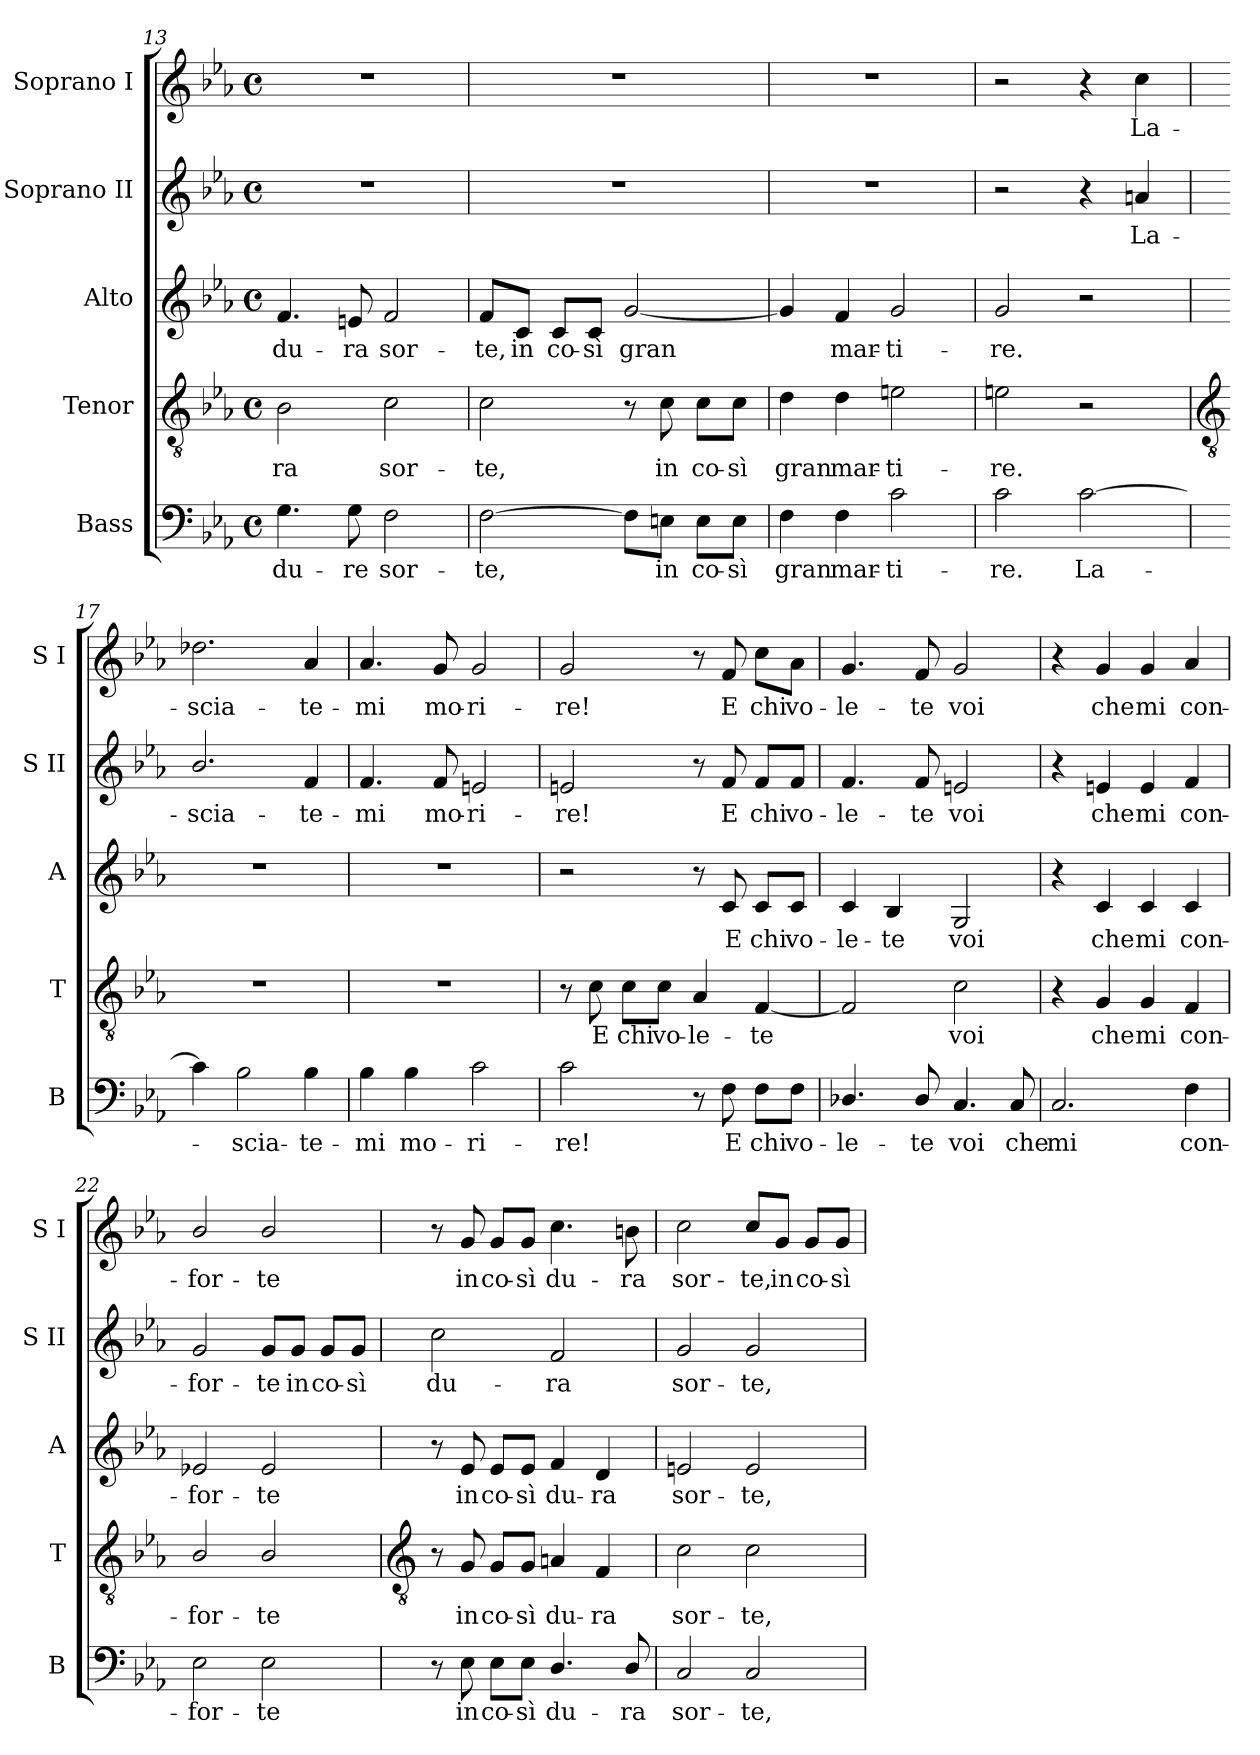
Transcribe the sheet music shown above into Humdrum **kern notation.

**kern	**text	**kern	**text	**kern	**text	**kern	**text	**kern	**text
*part5	*part5	*part4	*part4	*part3	*part3	*part2	*part2	*part1	*part1
*staff5	*staff5	*staff4	*staff4	*staff3	*staff3	*staff2	*staff2	*staff1	*staff1
*I"Bass	*	*I"Tenor	*	*I"Alto	*	*I"Soprano II	*	*I"Soprano I	*
*I'B	*	*I'T	*	*I'A	*	*I'S II	*	*I'S I	*
*clefF4	*	*clefGv2	*	*clefG2	*	*clefG2	*	*clefG2	*
*k[b-e-a-]	*	*k[b-e-a-]	*	*k[b-e-a-]	*	*k[b-e-a-]	*	*k[b-e-a-]	*
*E-:	*	*E-:	*	*E-:	*	*E-:	*	*E-:	*
*M4/4	*	*M4/4	*	*M4/4	*	*M4/4	*	*M4/4	*
*met(c)	*	*met(c)	*	*met(c)	*	*met(c)	*	*met(c)	*
=13	=13	=13	=13	=13	=13	=13	=13	=13	=13
!	!LO:LY:b	!	!LO:LY:b	!	!LO:LY:b	!	!	!	!
4.G	du-	2B-	-ra	4.f	du-	1r	.	1r	.
!	!LO:LY:b	!	!	!	!LO:LY:b	!	!	!	!
8G	-re	.	.	8en	-ra	.	.	.	.
!	!LO:LY:b	!	!LO:LY:b	!	!LO:LY:b	!	!	!	!
2F	sor-	2c	sor-	2f	sor-	.	.	.	.
=14	=14	=14	=14	=14	=14	=14	=14	=14	=14
!	!LO:LY:b	!	!LO:LY:b	!	!LO:LY:b	!	!	!	!
[2F	-te,	2c	-te,	8f/L	-te,	1r	.	1r	.
!	!	!	!	!	!LO:LY:b	!	!	!	!
.	.	.	.	8c/J	in	.	.	.	.
!	!	!	!	!	!LO:LY:b	!	!	!	!
.	.	.	.	8c/L	co-	.	.	.	.
!	!	!	!	!	!LO:LY:b	!	!	!	!
.	.	.	.	8c/J	-sì	.	.	.	.
!	!	!	!	!	!LO:LY:b	!	!	!	!
8F\L]	.	8r	.	[2g	gran	.	.	.	.
!	!LO:LY:b	!	!LO:LY:b	!	!	!	!	!	!
8En\J	in	8c	in	.	.	.	.	.	.
!	!LO:LY:b	!	!LO:LY:b	!	!	!	!	!	!
8E\L	co-	8c\L	co-	.	.	.	.	.	.
!	!LO:LY:b	!	!LO:LY:b	!	!	!	!	!	!
8E\J	-sì	8c\J	-sì	.	.	.	.	.	.
=15	=15	=15	=15	=15	=15	=15	=15	=15	=15
!	!LO:LY:b	!	!LO:LY:b	!	!	!	!	!	!
4F	gran	4d	gran	4g]	.	1r	.	1r	.
!	!LO:LY:b	!	!LO:LY:b	!	!LO:LY:b	!	!	!	!
4F	mar-	4d	mar-	4f	mar-	.	.	.	.
!	!LO:LY:b	!	!LO:LY:b	!	!LO:LY:b	!	!	!	!
2c	-ti-	2en	-ti-	2g	-ti-	.	.	.	.
=16	=16	=16	=16	=16	=16	=16	=16	=16	=16
!	!LO:LY:b	!	!LO:LY:b	!	!LO:LY:b	!	!	!	!
2c	-re.	2en	-re.	2g	-re.	2r	.	2r	.
!	!LO:LY:b	!	!	!	!	!	!	!	!
[2c	La-	2r	.	2r	.	4r	.	4r	.
!	!	!	!	!	!	!	!LO:LY:b	!	!LO:LY:b
.	.	.	.	.	.	4an	La-	4cc	La-
!!LO:LB:g=z
=17	=17	=17	=17	=17	=17	=17	=17	=17	=17
*	*	*clefGv2	*	*	*	*	*	*	*
!	!	!	!	!	!	!	!LO:LY:b	!	!LO:LY:b
4c]	.	1r	.	1r	.	2.b-/	-scia-	2.dd-X	-scia-
!	!LO:LY:b	!	!	!	!	!	!	!	!
2B-	scia-	.	.	.	.	.	.	.	.
!	!LO:LY:b	!	!	!	!	!	!LO:LY:b	!	!LO:LY:b
4B-	-te-	.	.	.	.	4f	-te-	4a-	-te-
=18	=18	=18	=18	=18	=18	=18	=18	=18	=18
!	!LO:LY:b	!	!	!	!	!	!LO:LY:b	!	!LO:LY:b
4B-	-mi	1r	.	1r	.	4.f	-mi	4.a-	-mi
!	!LO:LY:b	!	!	!	!	!	!	!	!
4B-	mo-	.	.	.	.	.	.	.	.
!	!	!	!	!	!	!	!LO:LY:b	!	!LO:LY:b
.	.	.	.	.	.	8f	mo-	8g	mo-
!	!LO:LY:b	!	!	!	!	!	!LO:LY:b	!	!LO:LY:b
2c	-ri-	.	.	.	.	2en	-ri-	2g	-ri-
=19	=19	=19	=19	=19	=19	=19	=19	=19	=19
!	!LO:LY:b	!	!	!	!	!	!LO:LY:b	!	!LO:LY:b
2c	-re!	8r	.	2r	.	2en	-re!	2g	-re!
!	!	!	!LO:LY:b	!	!	!	!	!	!
.	.	8c	E	.	.	.	.	.	.
!	!	!	!LO:LY:b	!	!	!	!	!	!
.	.	8c\L	chi	.	.	.	.	.	.
!	!	!	!LO:LY:b	!	!	!	!	!	!
.	.	8c\J	vo-	.	.	.	.	.	.
!	!	!	!LO:LY:b	!	!	!	!	!	!
8r	.	4A-	-le-	8r	.	8r	.	8r	.
!	!LO:LY:b	!	!	!	!LO:LY:b	!	!LO:LY:b	!	!LO:LY:b
8F	E	.	.	8c	E	8f	E	8f	E
!	!LO:LY:b	!	!LO:LY:b	!	!LO:LY:b	!	!LO:LY:b	!	!LO:LY:b
8F\L	chi	[4F	-te	8c/L	chi	8f/L	chi	8cc\L	chi
!	!LO:LY:b	!	!	!	!LO:LY:b	!	!LO:LY:b	!	!LO:LY:b
8F\J	vo-	.	.	8c/J	vo-	8f/J	vo-	8a-\J	vo-
=20	=20	=20	=20	=20	=20	=20	=20	=20	=20
!	!LO:LY:b	!	!	!	!LO:LY:b	!	!LO:LY:b	!	!LO:LY:b
4.D-X/	-le-	2F]	.	4c	-le-	4.f	-le-	4.g	-le-
!	!	!	!	!	!LO:LY:b	!	!	!	!
.	.	.	.	4B-	-te	.	.	.	.
!	!LO:LY:b	!	!	!	!	!	!LO:LY:b	!	!LO:LY:b
8D-/	-te	.	.	.	.	8f	-te	8f	-te
!	!LO:LY:b	!	!LO:LY:b	!	!LO:LY:b	!	!LO:LY:b	!	!LO:LY:b
4.C	voi	2c	voi	2G	voi	2en	voi	2g	voi
!	!LO:LY:b	!	!	!	!	!	!	!	!
8C	che	.	.	.	.	.	.	.	.
=21	=21	=21	=21	=21	=21	=21	=21	=21	=21
!	!LO:LY:b	!	!	!	!	!	!	!	!
2.C	mi	4r	.	4r	.	4r	.	4r	.
!	!	!	!LO:LY:b	!	!LO:LY:b	!	!LO:LY:b	!	!LO:LY:b
.	.	4G	che	4c	che	4en	che	4g	che
!	!	!	!LO:LY:b	!	!LO:LY:b	!	!LO:LY:b	!	!LO:LY:b
.	.	4G	mi	4c	mi	4e	mi	4g	mi
!	!LO:LY:b	!	!LO:LY:b	!	!LO:LY:b	!	!LO:LY:b	!	!LO:LY:b
4F	con-	4F	con-	4c	con-	4f	con-	4a-	con-
=22	=22	=22	=22	=22	=22	=22	=22	=22	=22
!	!LO:LY:b	!	!LO:LY:b	!	!LO:LY:b	!	!LO:LY:b	!	!LO:LY:b
2E-	-for-	2B-/	-for-	2e-X	-for-	2g	-for-	2b-/	-for-
!	!LO:LY:b	!	!LO:LY:b	!	!LO:LY:b	!	!LO:LY:b	!	!LO:LY:b
2E-	-te	2B-/	-te	2e-	-te	8g/L	-te	2b-/	-te
!	!	!	!	!	!	!	!LO:LY:b	!	!
.	.	.	.	.	.	8g/J	in	.	.
!	!	!	!	!	!	!	!LO:LY:b	!	!
.	.	.	.	.	.	8g/L	co-	.	.
!	!	!	!	!	!	!	!LO:LY:b	!	!
.	.	.	.	.	.	8g/J	-sì	.	.
!!LO:LB:g=z
=23	=23	=23	=23	=23	=23	=23	=23	=23	=23
*	*	*clefGv2	*	*	*	*	*	*	*
!	!	!	!	!	!	!	!LO:LY:b	!	!
8r	.	8r	.	8r	.	2cc	du-	8r	.
!	!LO:LY:b	!	!LO:LY:b	!	!LO:LY:b	!	!	!	!LO:LY:b
8E-	in	8G	in	8e-	in	.	.	8g	in
!	!LO:LY:b	!	!LO:LY:b	!	!LO:LY:b	!	!	!	!LO:LY:b
8E-\L	co-	8G/L	co-	8e-/L	co-	.	.	8g/L	co-
!	!LO:LY:b	!	!LO:LY:b	!	!LO:LY:b	!	!	!	!LO:LY:b
8E-\J	-sì	8G/J	-sì	8e-/J	-sì	.	.	8g/J	-sì
!	!LO:LY:b	!	!LO:LY:b	!	!LO:LY:b	!	!LO:LY:b	!	!LO:LY:b
4.D/	du-	4An	du-	4f	du-	2f	-ra	4.cc	du-
!	!	!	!LO:LY:b	!	!LO:LY:b	!	!	!	!
.	.	4F	-ra	4d	-ra	.	.	.	.
!	!LO:LY:b	!	!	!	!	!	!	!	!LO:LY:b
8D/	-ra	.	.	.	.	.	.	8bn	-ra
=24	=24	=24	=24	=24	=24	=24	=24	=24	=24
!	!LO:LY:b	!	!LO:LY:b	!	!LO:LY:b	!	!LO:LY:b	!	!LO:LY:b
2C	sor-	2c	sor-	2en	sor-	2g	sor-	2cc	sor-
!	!LO:LY:b	!	!LO:LY:b	!	!LO:LY:b	!	!LO:LY:b	!	!LO:LY:b
2C	-te,	2c	-te,	2e	-te,	2g	-te,	8cc/L	-te,
!	!	!	!	!	!	!	!	!	!LO:LY:b
.	.	.	.	.	.	.	.	8g/J	in
!	!	!	!	!	!	!	!	!	!LO:LY:b
.	.	.	.	.	.	.	.	8g/L	co-
!	!	!	!	!	!	!	!	!	!LO:LY:b
.	.	.	.	.	.	.	.	8g/J	-sì
=	=	=	=	=	=	=	=	=	=
*-	*-	*-	*-	*-	*-	*-	*-	*-	*-
